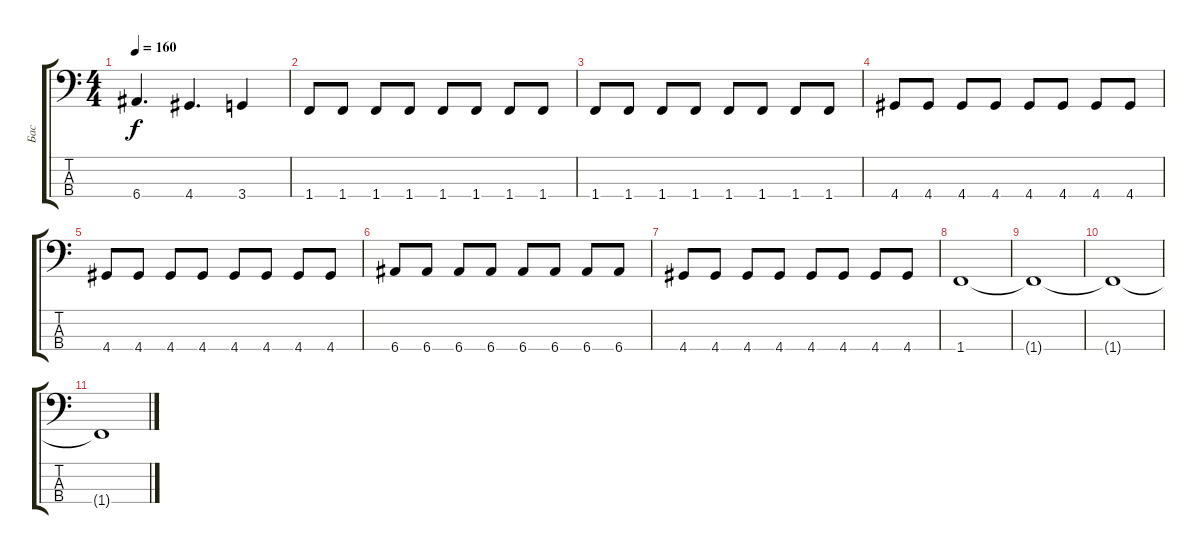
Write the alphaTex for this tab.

\track ("Бас" "Бас") {instrument electricbassfinger}
\staff {score tabs}
\tuning (G2 D2 A1 E1) {hide}
\ts (4 4)
\tempo 160
\clef f4
\ks c
6.4.4{d dy f} 4.4.4{d} 3.4.4 |
1.4.8 1.4.8 1.4.8 1.4.8 1.4.8 1.4.8 1.4.8 1.4.8 |
1.4.8 1.4.8 1.4.8 1.4.8 1.4.8 1.4.8 1.4.8 1.4.8 |
4.4.8 4.4.8 4.4.8 4.4.8 4.4.8 4.4.8 4.4.8 4.4.8 |
4.4.8 4.4.8 4.4.8 4.4.8 4.4.8 4.4.8 4.4.8 4.4.8 |
6.4.8 6.4.8 6.4.8 6.4.8 6.4.8 6.4.8 6.4.8 6.4.8 |
4.4.8 4.4.8 4.4.8 4.4.8 4.4.8 4.4.8 4.4.8 4.4.8 |
1.4.1 |
1.4{t}.1{volume 0} |
1.4{t}.1 |
1.4{t}.1
